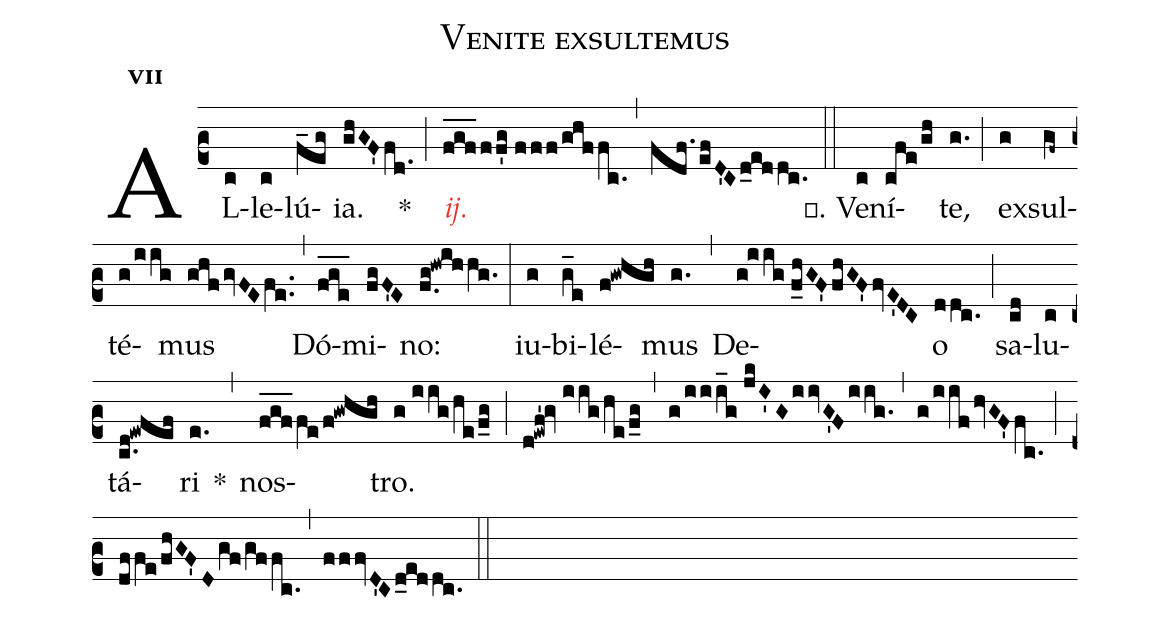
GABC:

name:Venite exsultemus;
mode:7;
office-part:Alleluia;
%%
(c2) AL(c)le(c)lú(f_eg)ia.(ghGF'/fd.) *(;)
<c><i>ij.</i></c>(fgf___/ff'g//fff/ghffc.) (,)
(fdf./efD'C/d_eddc.) (::)
℣. Ve(c)ní(cfe/gh)te,(g.) (;)
ex(g)sul(gf~)té(g/iig)mus(ghf/gvFE/fe..) (,)
Dó(fge___)mi(fgF'E)no:(f.g!hwihhg.) (:)
iu(g)bi(g_e)lé(f!gwhgh)mus(g.) (,)
De(g!iig//f_hGF'/fhGF'/fvE'DC)o(ddc.) (;)
sa(cd)lu(c)tá(c.d!ewfef)ri(e.) *(,)
nos(fgf___/fe/f!gwhgh)tro.(g//iig/he/f_g) (;)
(d!ewf'!gv//iig/he/f_g) (,)
(g/iii_g//jkI'G/iivG'F/iig.) (,)
(g/iif/hvGF'/fc.) (;)
(dffe/fhGF'D/gf/gffc.) (,)
(fffvD'C/d_eddc.) (::)
